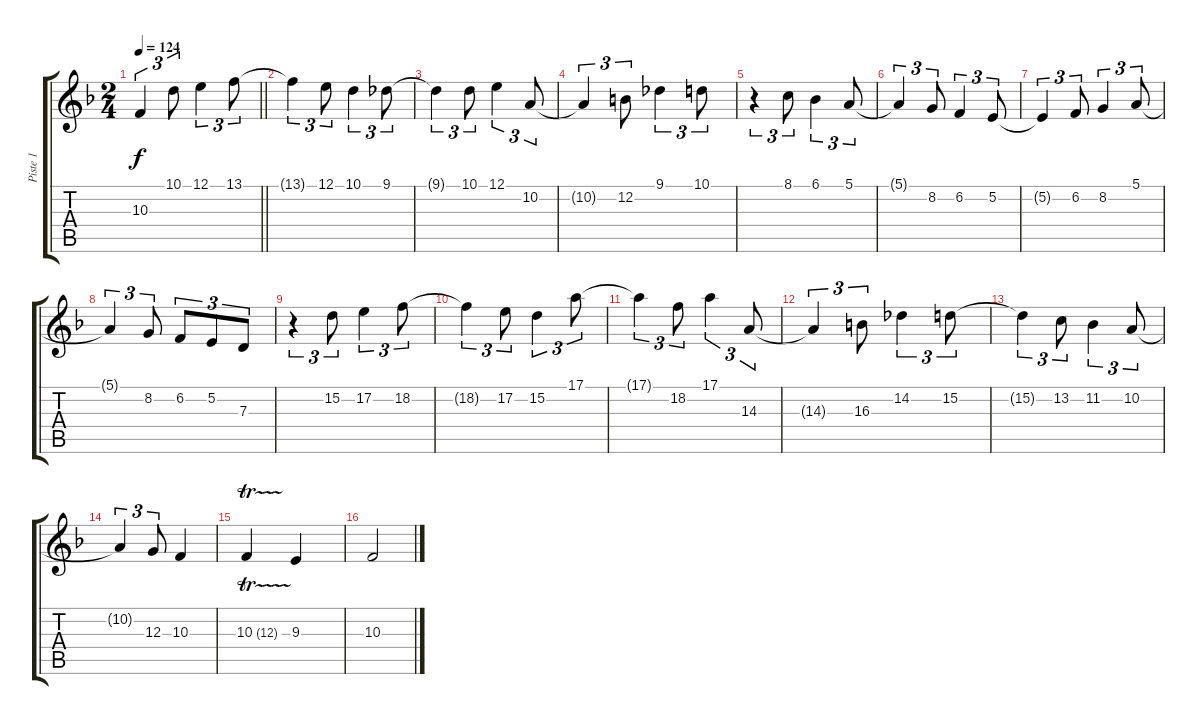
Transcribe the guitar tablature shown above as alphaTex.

\track ("Piste 1" "Piste 1") {instrument flute}
\staff {score tabs}
\tuning (E4 B3 G3 D3 A2 E2) {hide}
\ts (2 4)
\tempo 124
\clef g2
\barLineRight lightlight
\ks dminor
10.3{t}.4{tu (3 2) dy f} 10.1.8{tu (3 2)} 12.1.4{tu (3 2)} 13.1.8{tu (3 2)} |
13.1{t}.4{tu (3 2)} 12.1.8{tu (3 2)} 10.1.4{tu (3 2)} 9.1.8{tu (3 2)} |
9.1{t}.4{tu (3 2)} 10.1.8{tu (3 2)} 12.1.4{tu (3 2)} 10.2.8{tu (3 2)} |
10.2{t}.4{tu (3 2)} 12.2.8{tu (3 2)} 9.1.4{tu (3 2)} 10.1.8{tu (3 2)} |
r.4{tu (3 2)} 8.1.8{tu (3 2)} 6.1.4{tu (3 2)} 5.1.8{tu (3 2)} |
5.1{t}.4{tu (3 2)} 8.2.8{tu (3 2)} 6.2.4{tu (3 2)} 5.2.8{tu (3 2)} |
5.2{t}.4{tu (3 2)} 6.2.8{tu (3 2)} 8.2.4{tu (3 2)} 5.1.8{tu (3 2)} |
5.1{t}.4{tu (3 2)} 8.2.8{tu (3 2)} 6.2.8{tu (3 2)} 5.2.8{tu (3 2)} 7.3.8{tu (3 2)} |
r.4{tu (3 2)} 15.2.8{tu (3 2)} 17.2.4{tu (3 2)} 18.2.8{tu (3 2)} |
18.2{t}.4{tu (3 2)} 17.2.8{tu (3 2)} 15.2.4{tu (3 2)} 17.1.8{tu (3 2)} |
17.1{t}.4{tu (3 2)} 18.2.8{tu (3 2)} 17.1.4{tu (3 2)} 14.3.8{tu (3 2)} |
14.3{t}.4{tu (3 2)} 16.3.8{tu (3 2)} 14.2.4{tu (3 2)} 15.2.8{tu (3 2)} |
15.2{t}.4{tu (3 2)} 13.2.8{tu (3 2)} 11.2.4{tu (3 2)} 10.2.8{tu (3 2)} |
10.2{t}.4{tu (3 2)} 12.3.8{tu (3 2)} 10.3.4 |
10.3{tr (12 32)}.4 9.3.4 |
10.3.2
